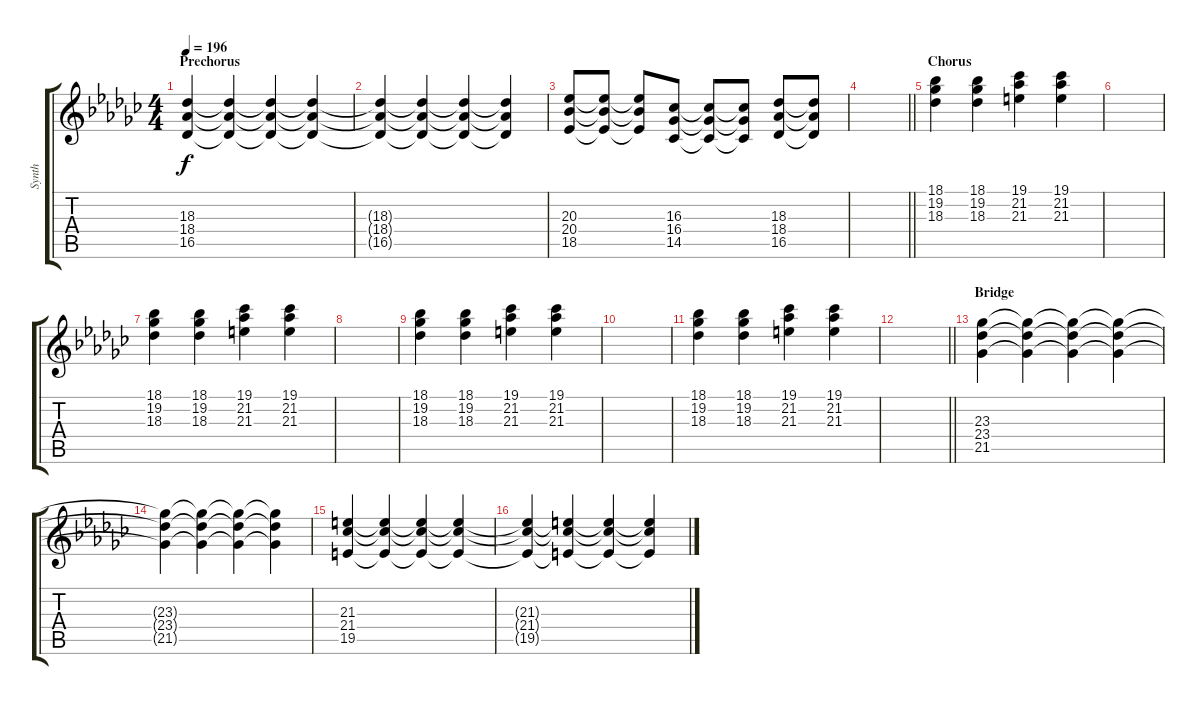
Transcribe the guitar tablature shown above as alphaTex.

\track ("Synth" "Synth") {instrument pad3polysynth}
\staff {score tabs}
\tuning (E4 B3 G3 D3 A2 E2) {hide}
\ts (4 4)
\section ("" "Prechorus")
\tempo 196
\clef g2
\ks gb
(18.3 18.4 16.5).4{dy f} (18.3{t} 18.4{t} 16.5{t}).4 (18.3{t} 18.4{t} 16.5{t}).4 (18.3{t} 18.4{t} 16.5{t}).4 |
(18.3{t} 18.4{t} 16.5{t}).4 (18.3{t} 18.4{t} 16.5{t}).4 (18.3{t} 18.4{t} 16.5{t}).4 (18.3{t} 18.4{t} 16.5{t}).4 |
(20.3 20.4 18.5).8 (20.3{t} 20.4{t} 18.5{t}).8 (20.3{t} 20.4{t} 18.5{t}).8 (16.3 16.4 14.5).8 (16.3{t} 16.4{t} 14.5{t}).8 (16.3{t} 16.4{t} 14.5{t}).8 (18.3 18.4 16.5).8 (18.3{t} 18.4{t} 16.5{t}).8 |
\barLineRight lightlight
|
\section ("" "Chorus")
(18.1 19.2 18.3).4 (18.1 19.2 18.3).4 (19.1 21.2 21.3).4 (19.1 21.2 21.3).4 |
|
(18.1 19.2 18.3).4 (18.1 19.2 18.3).4 (19.1 21.2 21.3).4 (19.1 21.2 21.3).4 |
|
(18.1 19.2 18.3).4 (18.1 19.2 18.3).4 (19.1 21.2 21.3).4 (19.1 21.2 21.3).4 |
|
(18.1 19.2 18.3).4 (18.1 19.2 18.3).4 (19.1 21.2 21.3).4 (19.1 21.2 21.3).4 |
\barLineRight lightlight
|
\section ("" "Bridge")
(23.3 23.4 21.5).4 (23.3{t} 23.4{t} 21.5{t}).4 (23.3{t} 23.4{t} 21.5{t}).4 (23.3{t} 23.4{t} 21.5{t}).4 |
(23.3{t} 23.4{t} 21.5{t}).4 (23.3{t} 23.4{t} 21.5{t}).4 (23.3{t} 23.4{t} 21.5{t}).4 (23.3{t} 23.4{t} 21.5{t}).4 |
(21.3 21.4 19.5).4 (21.3{t} 21.4{t} 19.5{t}).4 (21.3{t} 21.4{t} 19.5{t}).4 (21.3{t} 21.4{t} 19.5{t}).4 |
(21.3{t} 21.4{t} 19.5{t}).4 (21.3{t} 21.4{t} 19.5{t}).4 (21.3{t} 21.4{t} 19.5{t}).4 (21.3{t} 21.4{t} 19.5{t}).4
